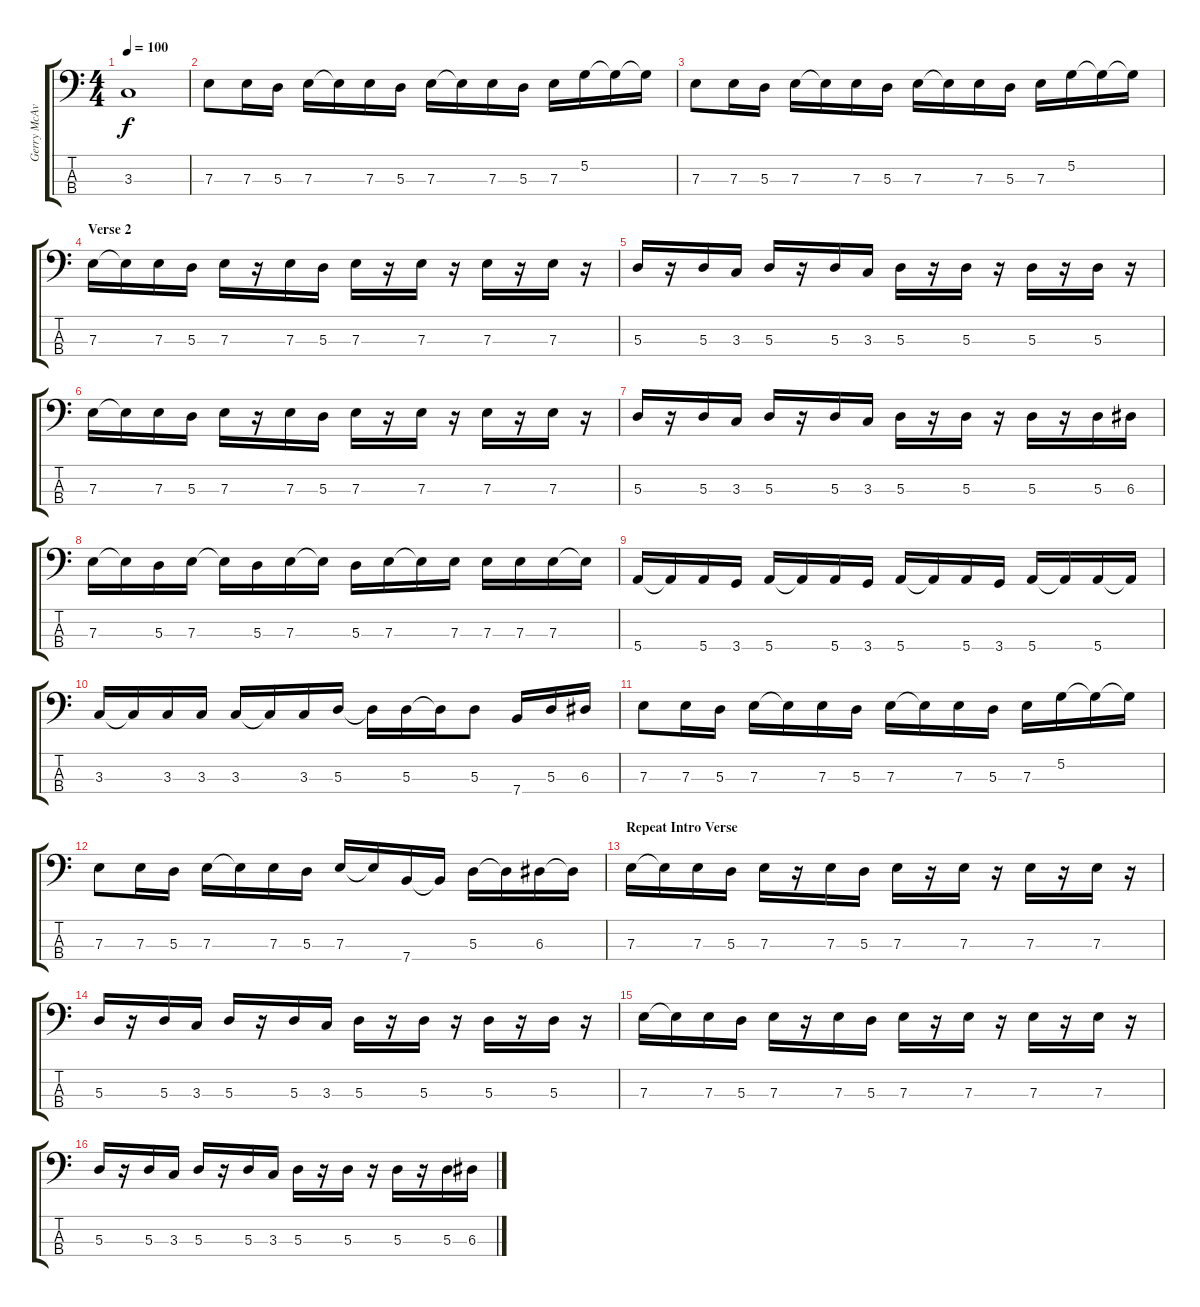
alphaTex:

\track ("Gerry McAvoy" "Gerry McAv") {instrument electricbasspick}
\staff {score tabs}
\tuning (G2 D2 A1 E1) {hide}
\ts (4 4)
\tempo 100
\clef f4
\ks c
3.3.1{dy f} |
7.3.8 7.3.16 5.3.16 7.3.16 7.3{t}.16 7.3.16 5.3.16 7.3.16 7.3{t}.16 7.3.16 5.3.16 7.3.16 5.2.16 5.2{t}.16 5.2{t}.16 |
7.3.8 7.3.16 5.3.16 7.3.16 7.3{t}.16 7.3.16 5.3.16 7.3.16 7.3{t}.16 7.3.16 5.3.16 7.3.16 5.2.16 5.2{t}.16 5.2{t}.16 |
\section ("" "Verse 2")
7.3.16 7.3{t}.16 7.3.16 5.3.16 7.3.16 r.16 7.3.16 5.3.16 7.3.16 r.16 7.3.16 r.16 7.3.16 r.16 7.3.16 r.16 |
5.3.16 r.16 5.3.16 3.3.16 5.3.16 r.16 5.3.16 3.3.16 5.3.16 r.16 5.3.16 r.16 5.3.16 r.16 5.3.16 r.16 |
7.3.16 7.3{t}.16 7.3.16 5.3.16 7.3.16 r.16 7.3.16 5.3.16 7.3.16 r.16 7.3.16 r.16 7.3.16 r.16 7.3.16 r.16 |
5.3.16 r.16 5.3.16 3.3.16 5.3.16 r.16 5.3.16 3.3.16 5.3.16 r.16 5.3.16 r.16 5.3.16 r.16 5.3.16 6.3.16 |
7.3.16 7.3{t}.16 5.3.16 7.3.16 7.3{t}.16 5.3.16 7.3.16 7.3{t}.16 5.3.16 7.3.16 7.3{t}.16 7.3.16 7.3.16 7.3.16 7.3.16 7.3{t}.16 |
5.4.16 5.4{t}.16 5.4.16 3.4.16 5.4.16 5.4{t}.16 5.4.16 3.4.16 5.4.16 5.4{t}.16 5.4.16 3.4.16 5.4.16 5.4{t}.16 5.4.16 5.4{t}.16 |
3.3.16 3.3{t}.16 3.3.16 3.3.16 3.3.16 3.3{t}.16 3.3.16 5.3.16 5.3{t}.16 5.3.16 5.3{t}.16 5.3.8 7.4.16 5.3.16 6.3.16 |
7.3.8 7.3.16 5.3.16 7.3.16 7.3{t}.16 7.3.16 5.3.16 7.3.16 7.3{t}.16 7.3.16 5.3.16 7.3.16 5.2.16 5.2{t}.16 5.2{t}.16 |
7.3.8 7.3.16 5.3.16 7.3.16 7.3{t}.16 7.3.16 5.3.16 7.3.16 7.3{t}.16 7.4.16 7.4{t}.16 5.3.16 5.3{t}.16 6.3.16 6.3{t}.16 |
\section ("" "Repeat Intro Verse")
7.3.16 7.3{t}.16 7.3.16 5.3.16 7.3.16 r.16 7.3.16 5.3.16 7.3.16 r.16 7.3.16 r.16 7.3.16 r.16 7.3.16 r.16 |
5.3.16 r.16 5.3.16 3.3.16 5.3.16 r.16 5.3.16 3.3.16 5.3.16 r.16 5.3.16 r.16 5.3.16 r.16 5.3.16 r.16 |
7.3.16 7.3{t}.16 7.3.16 5.3.16 7.3.16 r.16 7.3.16 5.3.16 7.3.16 r.16 7.3.16 r.16 7.3.16 r.16 7.3.16 r.16 |
5.3.16 r.16 5.3.16 3.3.16 5.3.16 r.16 5.3.16 3.3.16 5.3.16 r.16 5.3.16 r.16 5.3.16 r.16 5.3.16 6.3.16
